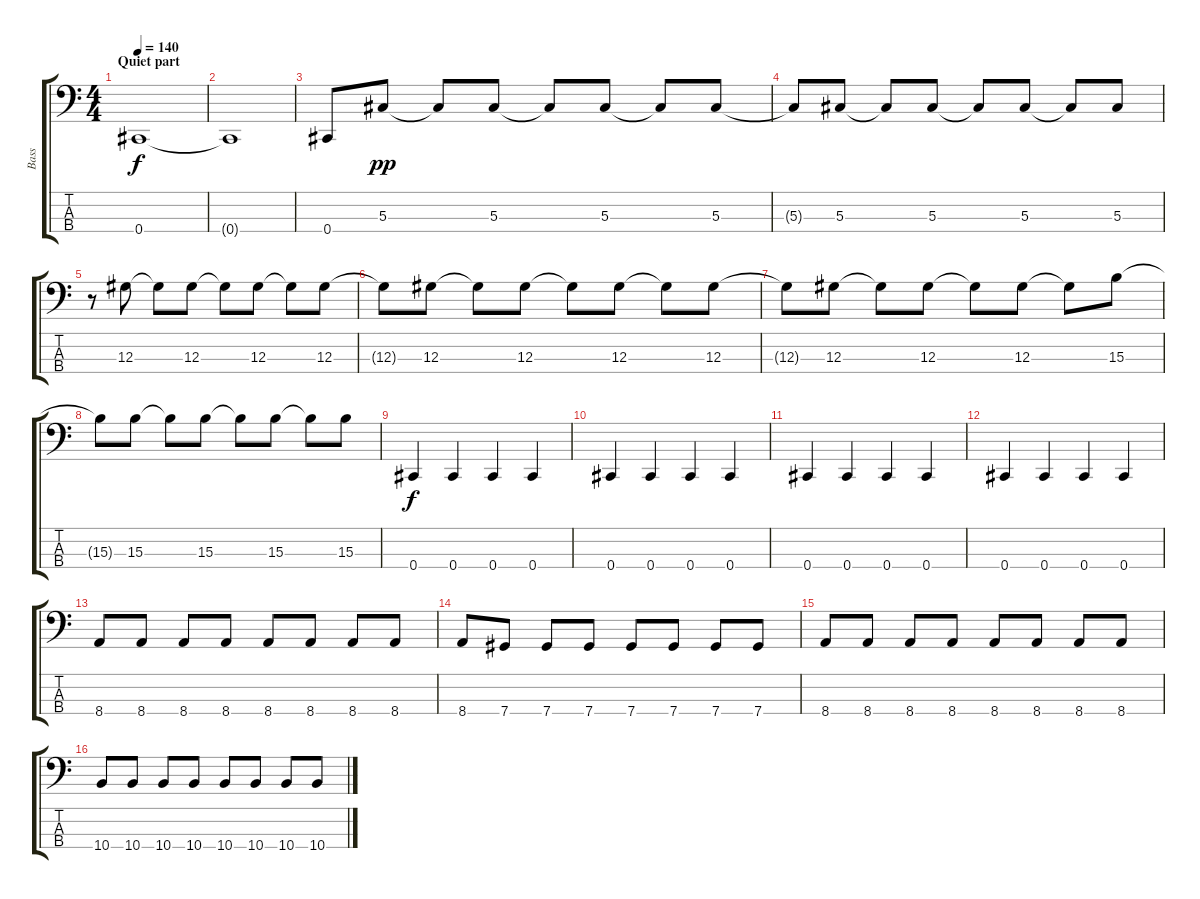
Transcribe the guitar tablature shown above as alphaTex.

\track ("Bass" "Bass") {instrument electricbasspick}
\staff {score tabs}
\tuning (Gb2 Db2 Ab1 Db1) {hide}
\ts (4 4)
\section ("" "Quiet part")
\tempo 140
\clef f4
\ks c
0.4.1{dy f} |
0.4{t}.1 |
0.4.8 5.3.8{dy pp} 5.3{t}.8 5.3.8 5.3{t}.8 5.3.8 5.3{t}.8 5.3.8 |
5.3{t}.8 5.3.8 5.3{t}.8 5.3.8 5.3{t}.8 5.3.8 5.3{t}.8 5.3.8 |
r.8 12.3.8 12.3{t}.8 12.3.8 12.3{t}.8 12.3.8 12.3{t}.8 12.3.8 |
12.3{t}.8 12.3.8 12.3{t}.8 12.3.8 12.3{t}.8 12.3.8 12.3{t}.8 12.3.8 |
12.3{t}.8 12.3.8 12.3{t}.8 12.3.8 12.3{t}.8 12.3.8 12.3{t}.8 15.3.8 |
15.3{t}.8 15.3.8 15.3{t}.8 15.3.8 15.3{t}.8 15.3.8 15.3{t}.8 15.3.8 |
0.4.4{dy f} 0.4.4 0.4.4 0.4.4 |
0.4.4 0.4.4 0.4.4 0.4.4 |
0.4.4 0.4.4 0.4.4 0.4.4 |
0.4.4 0.4.4 0.4.4 0.4.4 |
8.4.8 8.4.8 8.4.8 8.4.8 8.4.8 8.4.8 8.4.8 8.4.8 |
8.4.8 7.4.8 7.4.8 7.4.8 7.4.8 7.4.8 7.4.8 7.4.8 |
8.4.8 8.4.8 8.4.8 8.4.8 8.4.8 8.4.8 8.4.8 8.4.8 |
10.4.8 10.4.8 10.4.8 10.4.8 10.4.8 10.4.8 10.4.8 10.4.8
